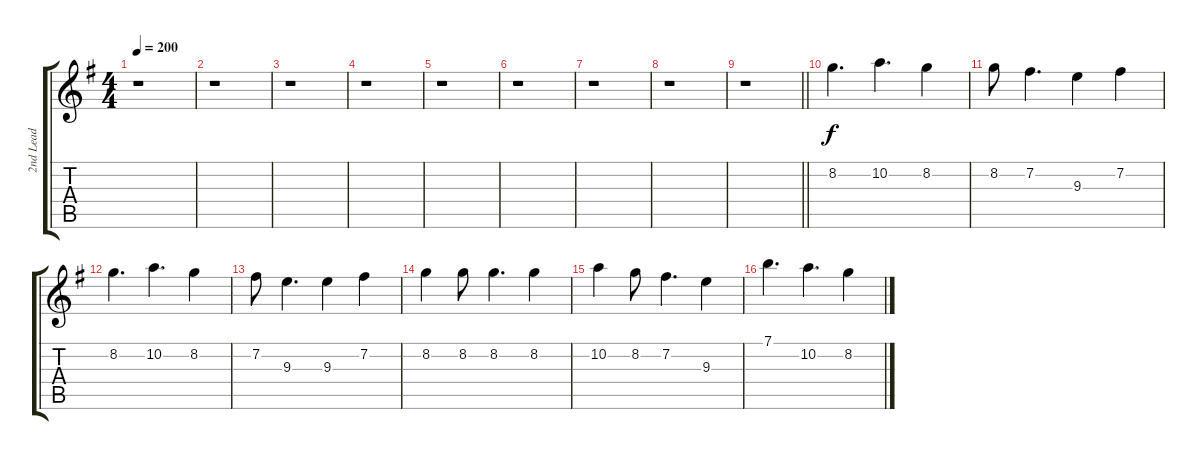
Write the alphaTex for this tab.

\track ("2nd Lead" "2nd Lead") {instrument distortionguitar}
\staff {score tabs}
\tuning (E4 B3 G3 D3 A2 E2) {hide}
\ts (4 4)
\tempo 200
\clef g2
\ks g
r.1{dy f} |
r.1 |
r.1 |
r.1 |
r.1 |
r.1 |
r.1 |
r.1 |
\barLineRight lightlight
r.1 |
8.2.4{d} 10.2.4{d} 8.2.4 |
8.2.8 7.2.4{d} 9.3.4 7.2.4 |
8.2.4{d} 10.2.4{d} 8.2.4 |
7.2.8 9.3.4{d} 9.3.4 7.2.4 |
8.2.4 8.2.8 8.2.4{d} 8.2.4 |
10.2.4 8.2.8 7.2.4{d} 9.3.4 |
7.1.4{d} 10.2.4{d} 8.2.4
